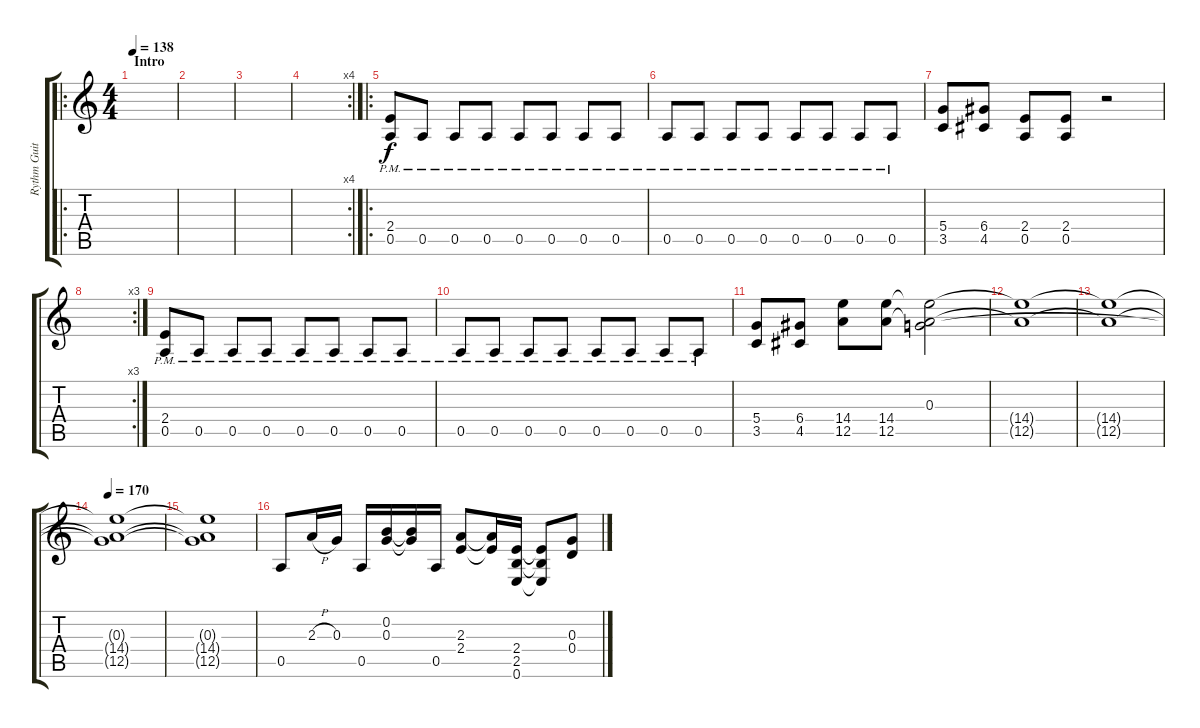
\track ("Rythm Guitar (Dave Mustaine)" "Rythm Guit") {instrument distortionguitar}
\staff {score tabs}
\tuning (E4 B3 G3 D3 A2 E2) {hide}
\ro
\ts (4 4)
\section ("" "Intro")
\tempo 138
\clef g2
\ks c
|
|
|
\rc 4
|
\ro
(2.4 0.5{pm}).8 0.5{pm}.8 0.5{pm}.8 0.5{pm}.8 0.5{pm}.8 0.5{pm}.8 0.5{pm}.8 0.5{pm}.8 |
0.5{pm}.8 0.5{pm}.8 0.5{pm}.8 0.5{pm}.8 0.5{pm}.8 0.5{pm}.8 0.5{pm}.8 0.5{pm}.8 |
(5.4 3.5).8 (6.4 4.5).8 (2.4 0.5).8 (2.4 0.5).8 r.2 |
\rc 3
|
(2.4 0.5{pm}).8 0.5{pm}.8 0.5{pm}.8 0.5{pm}.8 0.5{pm}.8 0.5{pm}.8 0.5{pm}.8 0.5{pm}.8 |
0.5{pm}.8 0.5{pm}.8 0.5{pm}.8 0.5{pm}.8 0.5{pm}.8 0.5{pm}.8 0.5{pm}.8 0.5{pm}.8 |
(5.4 3.5).8 (6.4 4.5).8 (14.4 12.5).8 (14.4 12.5).8 (0.3 14.4{t} 12.5{t}).2{dy f} |
(14.4{t} 12.5{t}).1 |
(14.4{t} 12.5{t}).1 |
\tempo 170
(0.3{t} 14.4{t} 12.5{t}).1 |
(0.3{t} 14.4{t} 12.5{t}).1 |
0.5.8 2.3{h}.16 0.3.16 0.5.16 (0.2 0.3).16 (0.2{t} 0.3{t}).16 0.5.16 (2.3 2.4).8 (2.3{t} 2.4{t}).16 (2.4 2.5 0.6).16 (2.4{t} 2.5{t} 0.6{t}).8 (0.3 0.4).8
